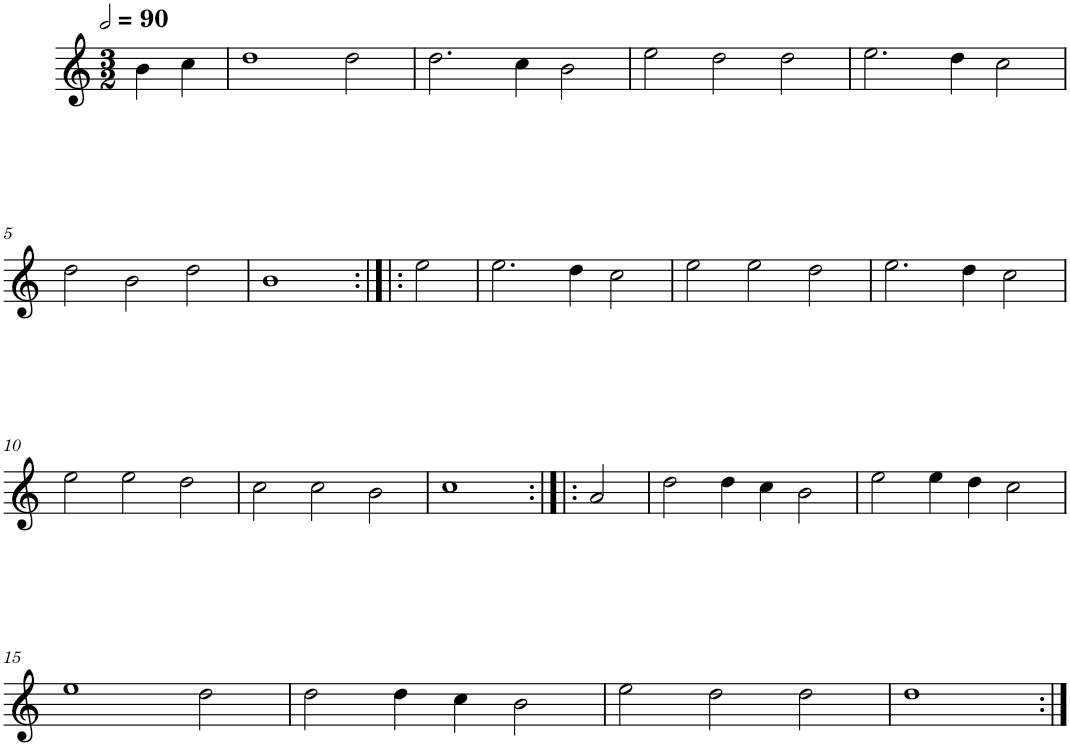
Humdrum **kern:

**kern
*part1
*staff1
*I"Six parties
*clefG2
*k[]
*M3/2
*MM180
=
4b\
4cc\
=1
1dd
2dd\
=2
2.dd\
4cc\
2b\
=3
2ee\
2dd\
2dd\
=4
2.ee\
4dd\
2cc\
!!LO:LB:g=z
=5
2dd\
2b\
2dd\
=6
1b
2ee\
=7
2.ee\
4dd\
2cc\
=8
2ee\
2ee\
2dd\
=9
2.ee\
4dd\
2cc\
!!LO:LB:g=z
=10
2ee\
2ee\
2dd\
=11
2cc\
2cc\
2b\
=12
1cc
2a/
=13
2dd\
4dd\
4cc\
2b\
=14
2ee\
4ee\
4dd\
2cc\
!!LO:LB:g=z
=15
1ee
2dd\
=16
2dd\
4dd\
4cc\
2b\
=17
2ee\
2dd\
2dd\
=18
1dd
=:|!
*-
